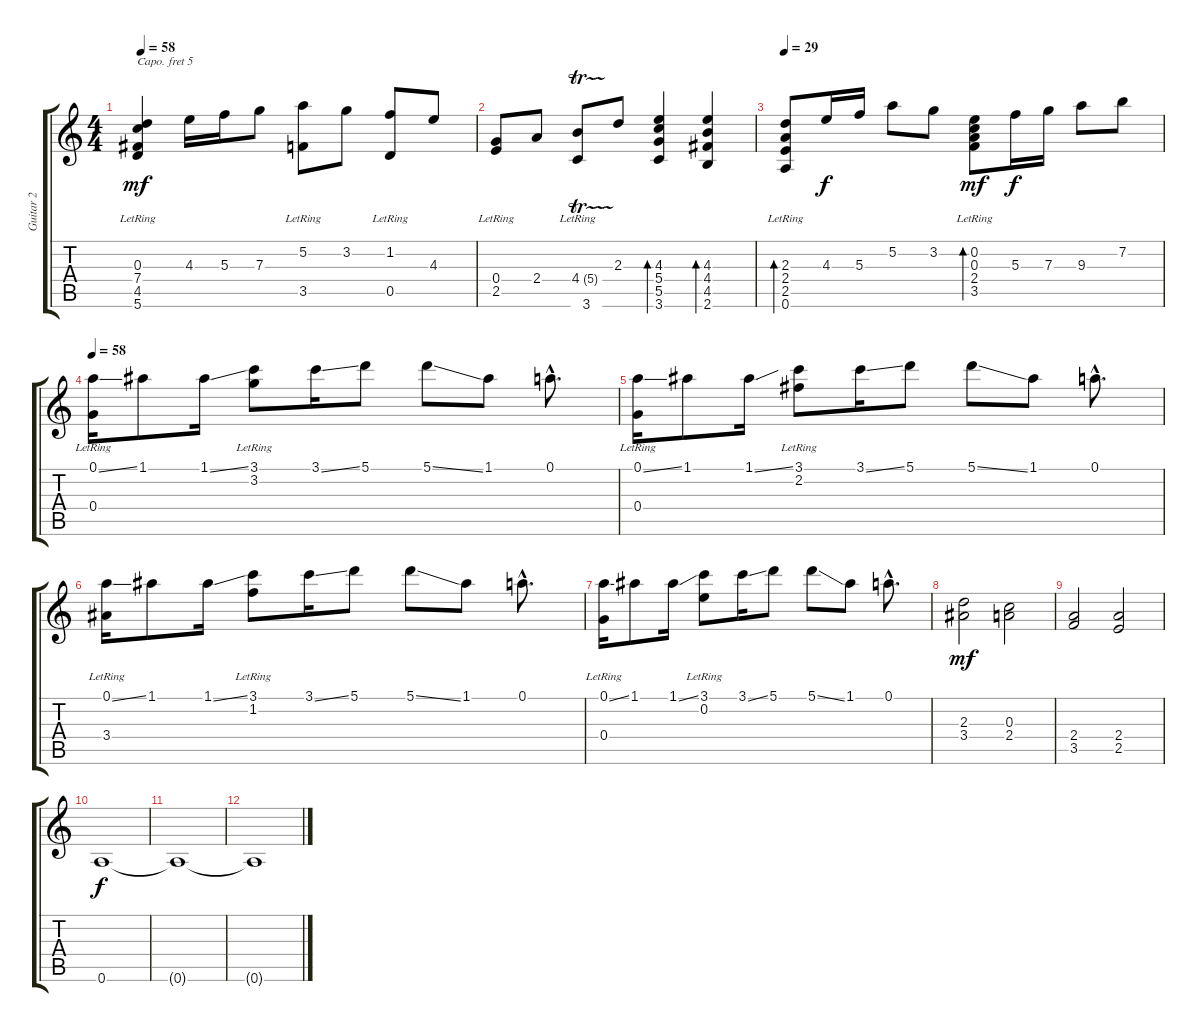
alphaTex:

\track ("Guitar 2" "Guitar 2") {instrument acousticguitarnylon}
\staff {score tabs}
\capo 5
\tuning (E4 B3 G3 D3 A2 E2) {hide}
\ts (4 4)
\tempo 58
\clef g2
\ks c
(0.3 7.4{lr} 4.5{lr} 5.6{lr}).4{dy mf} 4.3.16 5.3.16 7.3.8 (5.2 3.5{lr}).8 3.2.8 (1.2 0.5{lr}).8 4.3.8 |
(0.4 2.5{lr}).8 2.4.8 (4.4{tr (5 64)} 3.6{lr}).8 2.3.8 (4.3 5.4 5.5 3.6).4{bd 240} (4.3 4.4 4.5 2.6).4{bd 240} |
\tempo 29
(2.3{lr} 2.4{lr} 2.5{lr} 0.6{lr}).8{bd 240} 4.3.16{dy f} 5.3.16 5.2.8 3.2.8 (0.2{lr} 0.3{lr} 2.4{lr} 3.5{lr}).8{bd 240 dy mf} 5.3.16{dy f} 7.3.16 9.3.8 7.2.8 |
\tempo 58
(0.1{ss} 0.4{lr}).16 1.1.8 1.1{ss}.16 (3.1 3.2{lr}).8 3.1{ss}.16 5.1.8 5.1{ss}.8 1.1.8 0.1{hac}.8{d} |
(0.1{ss} 0.4{lr}).16 1.1.8 1.1{ss}.16 (3.1 2.2{lr}).8 3.1{ss}.16 5.1.8 5.1{ss}.8 1.1.8 0.1{hac}.8{d} |
(0.1{ss} 3.4{lr}).16 1.1.8 1.1{ss}.16 (3.1 1.2{lr}).8 3.1{ss}.16 5.1.8 5.1{ss}.8 1.1.8 0.1{hac}.8{d} |
(0.1{ss} 0.4{lr}).16 1.1.8 1.1{ss}.16 (3.1 0.2{lr}).8 3.1{ss}.16 5.1.8 5.1{ss}.8 1.1.8 0.1{hac}.8{d} |
(2.3 3.4).2{dy mf} (0.3 2.4).2 |
(2.4 3.5).2 (2.4 2.5).2 |
0.6.1{dy f} |
0.6{t}.1 |
0.6{t}.1
